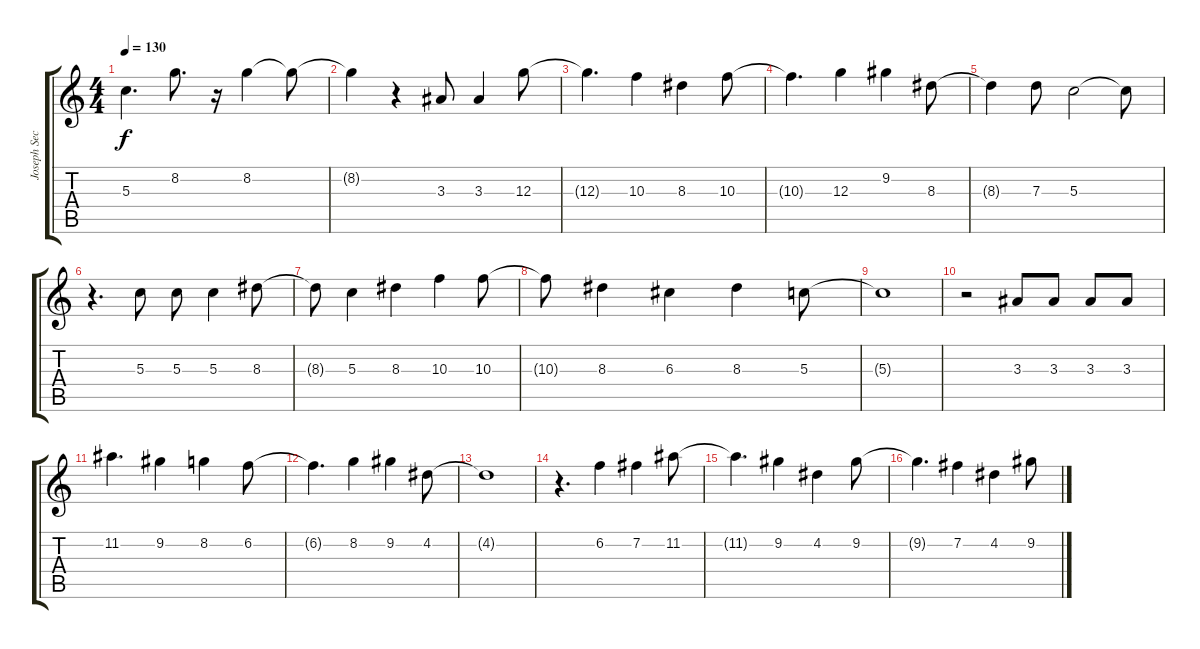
\track ("Joseph Secchiaroli (Vocal)" "Joseph Sec") {instrument contrabass}
\staff {score tabs}
\tuning (E4 B3 G3 D3 A2 E2) {hide}
\ts (4 4)
\tempo 130
\clef g2
\ks c
5.3.4{d dy f} 8.2.8{d} r.16 8.2.4 8.2{t}.8 |
8.2{t}.4 r.4 3.3.8 3.3.4 12.3.8 |
12.3{t}.4{d} 10.3.4 8.3.4 10.3.8 |
10.3{t}.4{d} 12.3.4 9.2.4 8.3.8 |
8.3{t}.4 7.3.8 5.3.2 5.3{t}.8 |
r.4{d} 5.3.8 5.3.8 5.3.4 8.3.8 |
8.3{t}.8 5.3.4 8.3.4 10.3.4 10.3.8 |
10.3{t}.8 8.3.4 6.3.4 8.3.4 5.3.8 |
5.3{t}.1 |
r.2 3.3.8 3.3.8 3.3.8 3.3.8 |
11.2.4{d} 9.2.4 8.2.4 6.2.8 |
6.2{t}.4{d} 8.2.4 9.2.4 4.2.8 |
4.2{t}.1 |
r.4{d} 6.2.4 7.2.4 11.2.8 |
11.2{t}.4{d} 9.2.4 4.2.4 9.2.8 |
9.2{t}.4{d} 7.2.4 4.2.4 9.2.8
